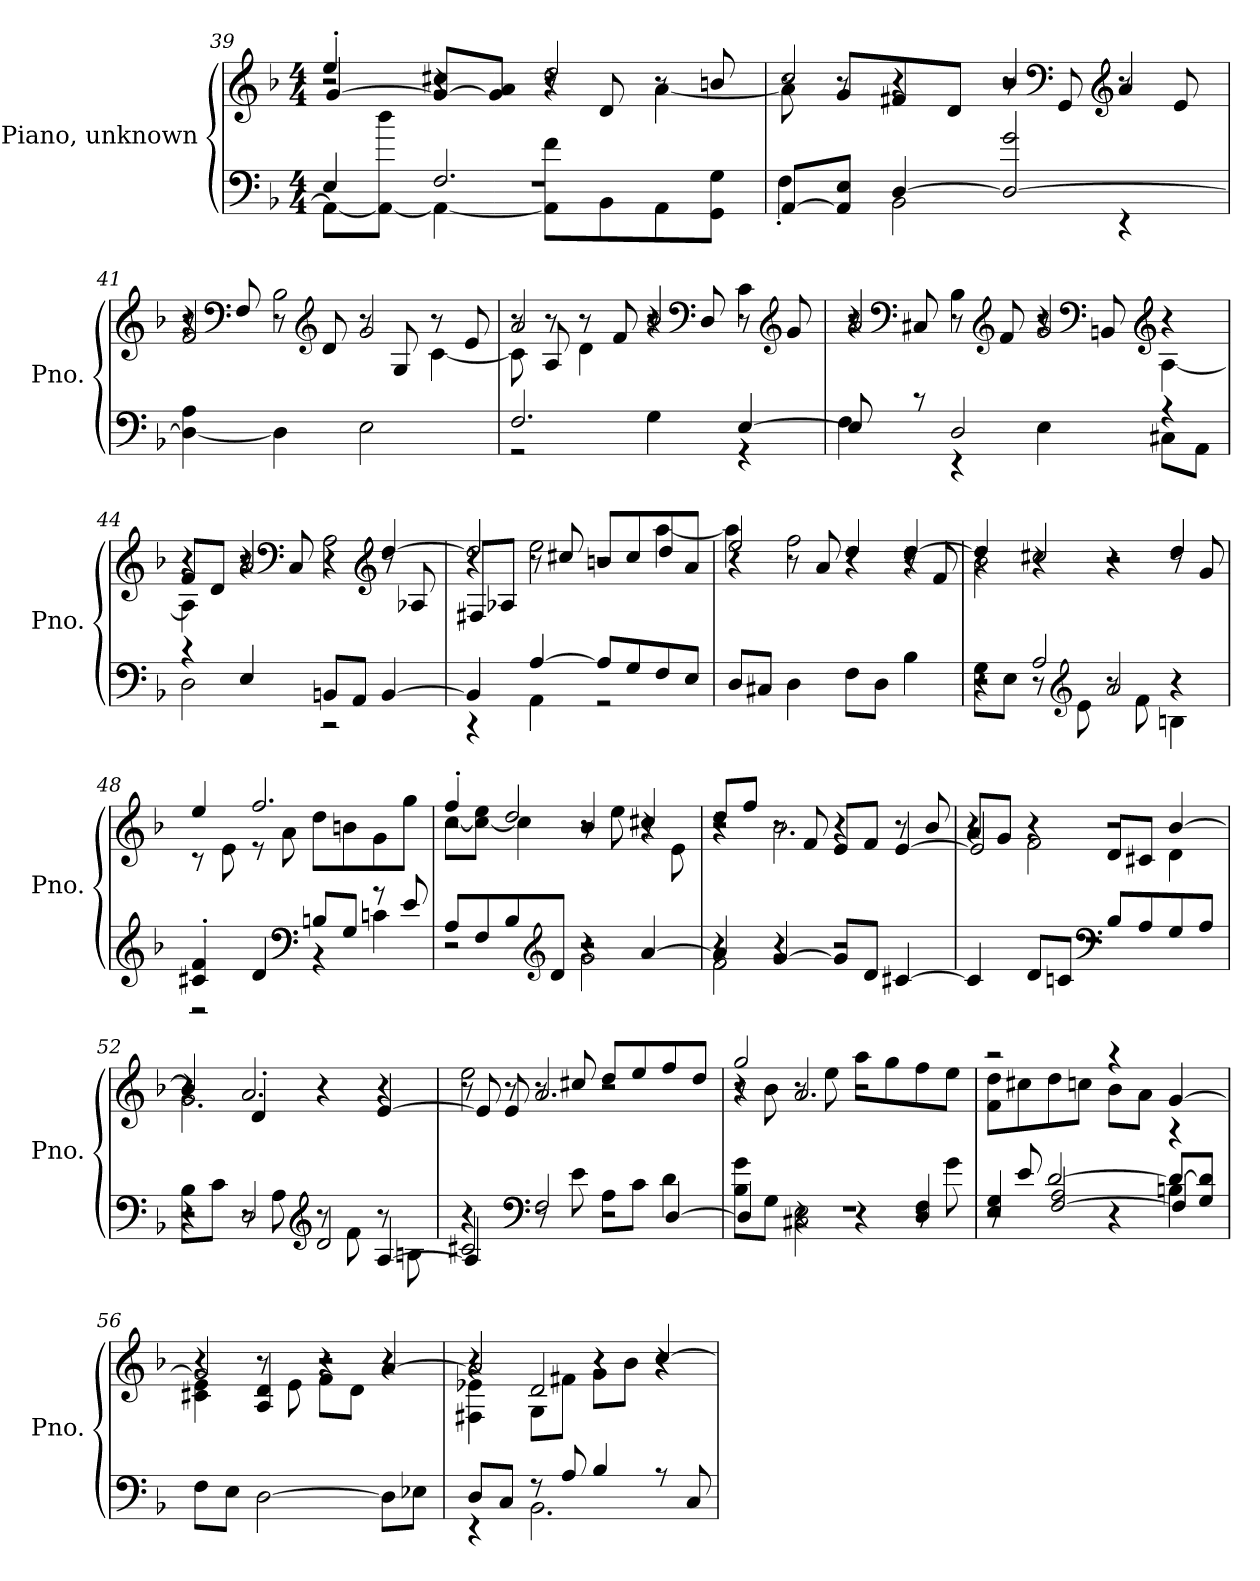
**kern	**kern
*part1	*part1
*staff2	*staff1
*I"Piano, unknown	*
*I'Pno.	*
!!LO:LB:g=z
*clefF4	*clefG2
*k[b-]	*k[b-]
*M4/4	*M4/4
=39	=39
*^	*^
*	*^	*	*^
1r	8AA\L_	4E/	4ee'/	2r	[4g/
.	8AA\_ 8dd\J	.	.	.	.
.	4AA\_	2.F/	4r	.	8g/_ 8cc#X/L
.	.	.	.	.	8g/] 8a/J
.	8AA\] 8f\L	.	2dd/	4r	8r
.	8BB-\	.	.	.	8d/
.	8AA\	.	.	[4a\	8r
.	8GG\ 8G\J	.	.	.	8bn/
*	*v	*v	*	*	*
=40	=40	=40	=40	=40
[8AA/L	4F'\	2cc/	8a\]	8r
8AA/] 8E/J	.	.	8r	8g/L
[4D/	2BB-\	.	4r	8f#X/
.	.	.	.	8d/J
2D/_ 2g/	.	4b-/	2r	8r
*	*	*clefF4	*	*
.	.	.	.	8GG/
*	*	*clefG2	*	*
.	4r	4a/	.	8r
.	.	.	.	8e/
*v	*v	*	*	*
=41	=41	=41	=41
4D\_ 4A\	2f/	4r	8r
*	*clefF4	*	*
.	.	.	8F/
4D\]	.	2B-\	8r
*	*clefG2	*	*
.	.	.	8d/
2E\	2g/	.	8r
.	.	.	8G/
.	.	[4c\	8r
.	.	.	8e/
!!LO:PB:g=z	!!	!!
=42	=42	=42	=42
*^	*	*	*
2.F/	2r	2a/	8c\]	8r
.	.	.	8r	8A/
.	.	.	4d\	8r
.	.	.	.	8f/
.	4G\	2b-/	4r	8r
*	*	*clefF4	*	*
.	.	.	.	8D/
[4E/	4r	.	4c\	8r
*	*	*clefG2	*	*
.	.	.	.	8g/
=43	=43	=43	=43	=43
8E/]	4F\	2a/	4r	8r
*	*	*clefF4	*	*
8r	.	.	.	8C#X/
2D/	4r	.	4B-\	8r
*	*	*clefG2	*	*
.	.	.	.	8f/
.	4E\	2g/	4r	8r
*	*	*clefF4	*	*
.	.	.	.	8BBn/
*	*	*clefG2	*	*
4r	8C#X\L	.	[4A\	4r
.	8AA\J	.	.	.
!!LO:LB:g=z	!!	!!
=44	=44	=44	=44	=44
4r	2D\	4r	4A\]	8f/L
.	.	.	.	8d/J
4E/	.	2a/	4r	8r
*	*	*clefF4	*	*
.	.	.	.	8C/
8BBn/L	2r	.	2A\	4r
8AA/J	.	.	.	.
*	*	*clefG2	*	*
[4BB/	.	[4dd/	.	8r
.	.	.	.	8A-X/
=45	=45	=45	=45	=45
4BB/]	4r	2dd/]	4r	8F#X/L
.	.	.	.	8A-X/J
[4A/	4AA\	.	2ee\	8r
.	.	.	.	8cc#X/
8A/L]	2r	2r	.	8bn/L
8G/	.	.	.	8cc#/
8F/	.	.	[4aa\	8dd/
8E/J	.	.	.	8a/J
*v	*v	*	*	*
=46	=46	=46	=46
8D/L	2ee/	4aa\]	4r
8C#X/J	.	.	.
4D\	.	2ff\	8r
.	.	.	8a/
8F\L	4r	.	4dd/
8D\J	.	.	.
4B-\	[4dd/	4r	8r
.	.	.	8f/
!!LO:LB:g=z	!!	!!
=47	=47	=47	=47
*^	*	*	*
*	*^	*	*	*
2r	8G\L	4r	4dd/]	2b-\	4r
.	8E\J	.	.	.	.
.	8r	2A/	4r	.	2cc#X/
*clefG2	*	*	*	*	*
.	8e\	.	.	.	.
2a/	8r	.	4r	2r	.
.	8f\	.	.	.	.
.	4Bn\	4r	4dd/	.	8r
.	.	.	.	.	8g/
*	*v	*v	*	*	*
*	*	*	*v	*v
=48	=48	=48	=48
4c#X/' 4f/'	2r	4ee/	8r
.	.	.	8e\
4d/	.	2.ff/	8r
.	.	.	8a\
*clefF4	*	*	*
8Bn/L	4r	.	8dd\L
8G/J	.	.	8bn\
8r	4cn\	.	8g\
8e/	.	.	8gg\J
=49	=49	=49	=49
*	*^	*	*^
2r	2r	8A/L	4ff'/	[8cc\L	2r
.	.	8F/	.	8cc\_ 8ee\J	.
.	.	8B-/	2dd/	4cc\]	.
*clefG2	*	*	*	*	*
.	.	8d/J	.	.	.
4r	2g\	2r	.	8r	4b-/
.	.	.	.	8ee\	.
[4a/	.	.	4cc#X/	8r	4r
.	.	.	.	8e\	.
!!LO:LB:g=z	!!	!!
=50	=50	=50	=50	=50	=50
4a/]	2f\	4r	8dd/L	4r	2r
.	.	.	8ff/J	.	.
4r	.	[4g/	8r	2.b-\	.
.	.	.	8f/	.	.
2r	2r	8g/L]	8e/L	.	4r
.	.	8d/J	8f/J	.	.
.	.	[4c#X/	8r	.	[4e/
.	.	.	8b-/	.	.
*	*v	*v	*	*	*
=51	=51	=51	=51	=51
1r	4c#/]	8a/L	4r	2e/]
.	.	8g/J	.	.
.	8d/L	4r	2f\	.
.	8cn/J	.	.	.
*clefF4	*	*	*	*
.	8B-/L	8d/L	.	2r
.	8A/	8c#X/J	.	.
.	8G/	[4b-/	4d\	.
.	8A/J	.	.	.
=52	=52	=52	=52	=52
*	*^	*	*	*
2r	8B-\L	4r	4b-/]	2.g\	4r
.	8c\J	.	.	.	.
.	8r	2D/	2.a/	.	4d'/
.	8A\	.	.	.	.
*clefG2	*	*	*	*	*
2d/	8r	.	.	.	4r
.	8f\	.	.	.	.
.	8r	[4A/	.	4r	[4e/
.	8Bn\	.	.	.	.
!!LO:LB:g=z	!!	!!
=53	=53	=53	=53	=53	=53
2c#X/	4r	4A/]	8r	2ee\	8e/]
.	.	.	8e/	.	8r
*clefF4	*	*	*	*	*
.	8r	2F/	8r	.	2.a/
.	8e\	.	8cc#X/	.	.
2r	8A\L	.	8dd/L	2r	.
.	8c#\J	.	8ee/	.	.
.	4d\	[4D/	8ff/	.	.
.	.	.	8dd/J	.	.
=54	=54	=54	=54	=54	=54
1r	8B-\ 8g\L	4D/]	2gg/	8r	4r
.	8G\J	.	.	8b-\	.
.	2C#X\ 2E\	4r	.	8r	2.a/
.	.	.	.	8ee\	.
.	.	4r	2r	8aa\L	.
.	.	.	.	8gg\	.
.	8r	4D/ 4F/	.	8ff\	.
.	8g\	.	.	8ee\J	.
*	*	*	*	*v	*v
=55	=55	=55	=55	=55
8r	2r	4E/ 4G/	2r	8f\ 8dd\L
8e/	.	.	.	8cc#X\
[2d/	.	[2F/ 2A/	.	8dd\
.	.	.	.	8ccn\J
.	4r	.	4r	8b-\L
.	.	.	.	8a\J
8d/L_	4Bn\	4F/]	[4g/	4r
8G/ 8d/]J	.	.	.	.
*v	*v	*v	*	*
!!LO:LB:g=z
=56	=56	=56
*	*	*^
8F\L	2g/]	4c#X\ 4e\	4r
8E\J	.	.	.
[2D\	.	8r	4A/ 4d/
.	.	8e\	.
.	4r	8f\L	2r
.	.	8d\J	.
8D\L]	[4a/	4r	.
8E-X\J	.	.	.
=57	=57	=57	=57
*^	*	*	*
8D/L	4r	2a/]	4F#X\ 4e-X\	4r
8C/J	.	.	.	.
8r	2.BB-\	.	8G\L	2d/
8A/	.	.	8f#X\J	.
4B-/	.	4r	8g\L	.
.	.	.	8b-\J	.
8r	.	[4cc/	4r	4r
8C/	.	.	.	.
*v	*v	*	*	*
*	*v	*v	*v
=	=
*-	*-
